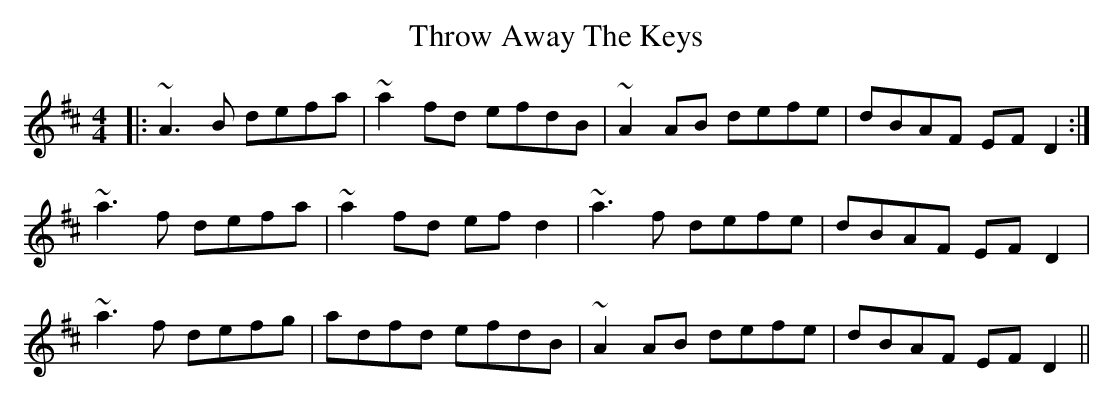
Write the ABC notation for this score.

X:1
T: Throw Away The Keys
M: 4/4
L: 1/8
K: Dmaj
|:~A3B defa|~a2fd efdB|~A2AB defe|dBAF EFD2:|
~a3f defa|~a2fd efd2|~a3f defe|dBAF EFD2|
~a3f defg|adfd efdB|~A2AB defe|dBAF EFD2||
